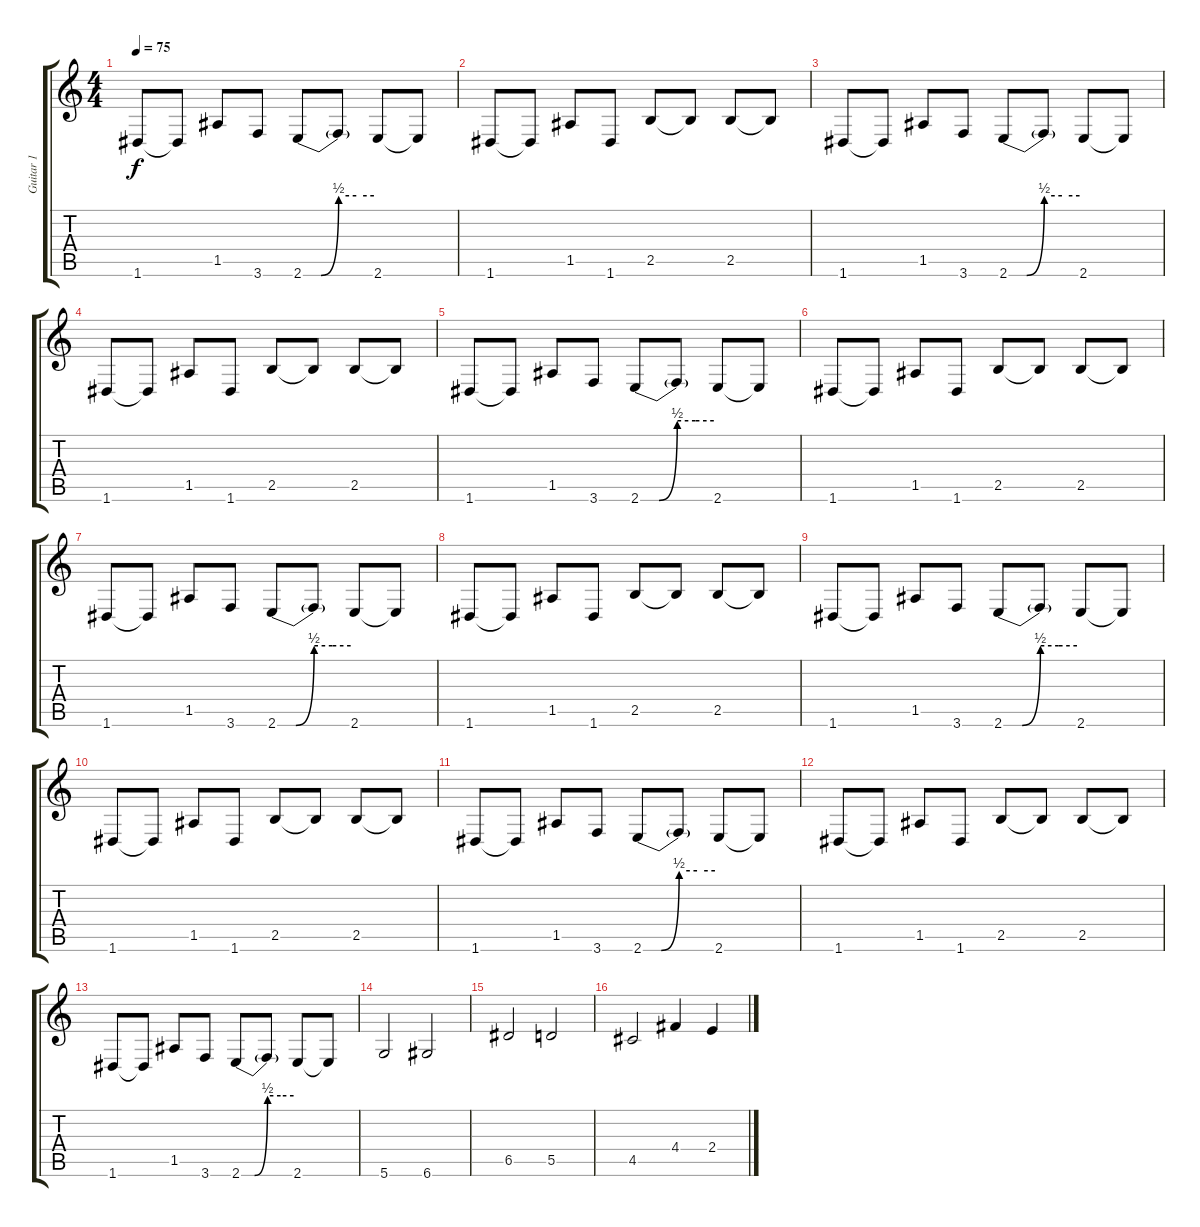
\track ("Guitar 1" "Guitar 1") {instrument distortionguitar}
\staff {score tabs}
\tuning (E4 B3 G3 D3 A2 D2) {hide}
\ts (4 4)
\tempo 75
\clef g2
\ks c
1.6.8{dy f} 1.6{t}.8 1.5.8 3.6.8 2.6{be (custom 0 0 15 0 30 2 45 2 60 2)}.8 2.6{t}.8 2.6.8 2.6{t}.8 |
1.6.8 1.6{t}.8 1.5.8 1.6.8 2.5.8 2.5{t}.8 2.5.8 2.5{t}.8 |
1.6.8 1.6{t}.8 1.5.8 3.6.8 2.6{be (custom 0 0 15 0 30 2 45 2 60 2)}.8 2.6{t}.8 2.6.8 2.6{t}.8 |
1.6.8 1.6{t}.8 1.5.8 1.6.8 2.5.8 2.5{t}.8 2.5.8 2.5{t}.8 |
1.6.8 1.6{t}.8 1.5.8 3.6.8 2.6{be (custom 0 0 15 0 30 2 45 2 60 2)}.8 2.6{t}.8 2.6.8 2.6{t}.8 |
1.6.8 1.6{t}.8 1.5.8 1.6.8 2.5.8 2.5{t}.8 2.5.8 2.5{t}.8 |
1.6.8 1.6{t}.8 1.5.8 3.6.8 2.6{be (custom 0 0 15 0 30 2 45 2 60 2)}.8 2.6{t}.8 2.6.8 2.6{t}.8 |
1.6.8 1.6{t}.8 1.5.8 1.6.8 2.5.8 2.5{t}.8 2.5.8 2.5{t}.8 |
1.6.8 1.6{t}.8 1.5.8 3.6.8 2.6{be (custom 0 0 15 0 30 2 45 2 60 2)}.8 2.6{t}.8 2.6.8 2.6{t}.8 |
1.6.8 1.6{t}.8 1.5.8 1.6.8 2.5.8 2.5{t}.8 2.5.8 2.5{t}.8 |
1.6.8 1.6{t}.8 1.5.8 3.6.8 2.6{be (custom 0 0 15 0 30 2 45 2 60 2)}.8 2.6{t}.8 2.6.8 2.6{t}.8 |
1.6.8 1.6{t}.8 1.5.8 1.6.8 2.5.8 2.5{t}.8 2.5.8 2.5{t}.8 |
1.6.8 1.6{t}.8 1.5.8 3.6.8 2.6{be (custom 0 0 15 0 30 2 45 2 60 2)}.8 2.6{t}.8 2.6.8 2.6{t}.8 |
5.6.2 6.6.2 |
6.5.2 5.5.2 |
4.5.2 4.4.4 2.4.4
